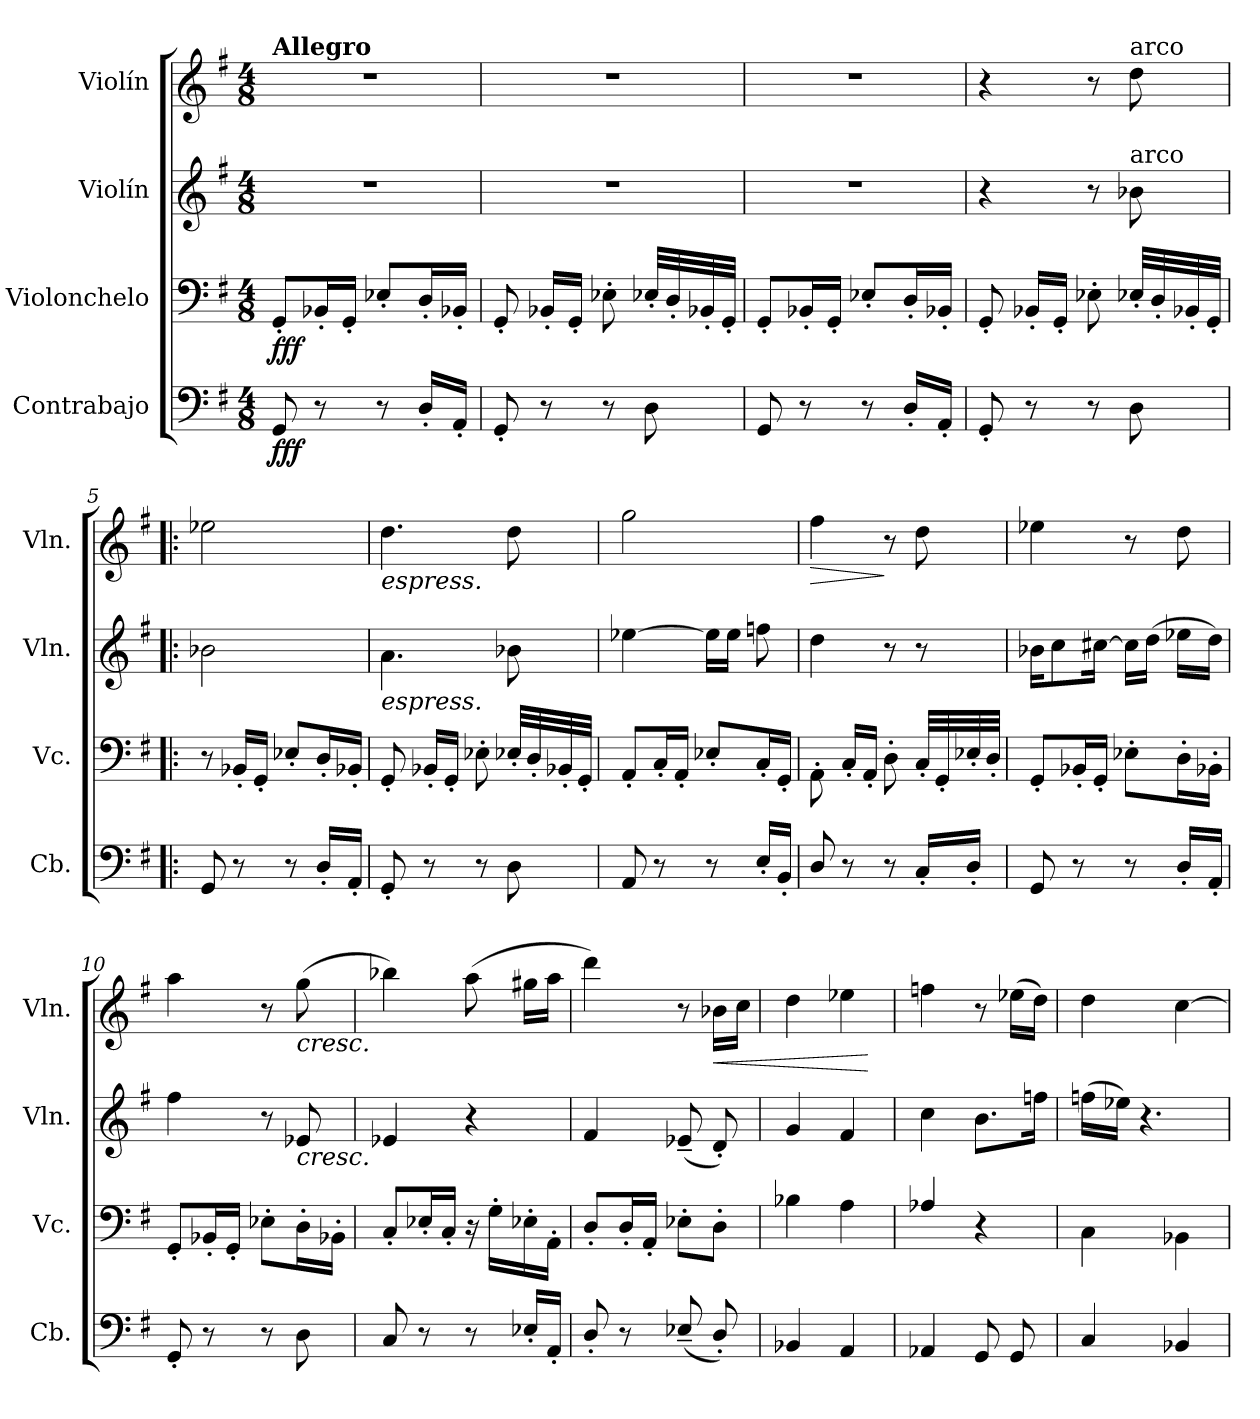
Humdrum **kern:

**kern	**dynam	**kern	**dynam	**kern	**kern	**dynam
*part4	*part4	*part3	*part3	*part2	*part1	*part1
*staff4	*staff4	*staff3	*staff3	*staff2	*staff1	*staff1
*I"Contrabajo	*	*I"Violonchelo	*	*I"Violín	*I"Violín	*
*I'Cb.	*	*I'Vc.	*	*I'Vln.	*I'Vln.	*
*clefF4	*	*clefF4	*	*clefG2	*clefG2	*
*ITrd7c12	*	*	*	*	*	*
*k[f#]	*	*k[f#]	*	*k[f#]	*k[f#]	*
*M4/8	*	*M4/8	*	*M4/8	*M4/8	*
*MM64	*	*MM64	*	*MM64	*MM64	*
=1	=1	=1	=1	=1	=1	=1
!	!	!	!	!	!LO:TX:a:B:t=Allegro	!
!	!LO:DY:b	!	!LO:DY:b	!	!	!
8GGG/	fff	8GG'/L	fff	2r	2r	.
8r	.	16BB-X'/L	.	.	.	.
.	.	16GG'/JJ	.	.	.	.
8r	.	8E-X'/L	.	.	.	.
16DD'/LL	.	16D'/L	.	.	.	.
16AAA'/JJ	.	16BB-X'/JJ	.	.	.	.
=2	=2	=2	=2	=2	=2	=2
8GGG'/	.	8GG'/	.	2r	2r	.
8r	.	16BB-X'/LL	.	.	.	.
.	.	16GG'/JJ	.	.	.	.
8r	.	8E-X'\	.	.	.	.
8DD\	.	32E-X'/LLL	.	.	.	.
.	.	32D'/	.	.	.	.
.	.	32BB-X'/	.	.	.	.
.	.	32GG'/JJJ	.	.	.	.
=3	=3	=3	=3	=3	=3	=3
8GGG/	.	8GG'/L	.	2r	2r	.
8r	.	16BB-X'/L	.	.	.	.
.	.	16GG'/JJ	.	.	.	.
8r	.	8E-X'/L	.	.	.	.
16DD'/LL	.	16D'/L	.	.	.	.
16AAA'/JJ	.	16BB-X'/JJ	.	.	.	.
=4	=4	=4	=4	=4	=4	=4
8GGG'/	.	8GG'/	.	4r	4r	.
8r	.	16BB-X'/LL	.	.	.	.
.	.	16GG'/JJ	.	.	.	.
8r	.	8E-X'\	.	8r	8r	.
!	!	!	!	!	!LO:TX:a:t=arco	!
!	!	!	!	!LO:TX:a:t=arco	!	!
8DD\	.	32E-X'/LLL	.	8b-X\	8dd\	.
.	.	32D'/	.	.	.	.
.	.	32BB-X'/	.	.	.	.
.	.	32GG'/JJJ	.	.	.	.
!!LO:LB:g=z
=5!|:	=5!|:	=5!|:	=5!|:	=5!|:	=5!|:	=5!|:
8GGG/	.	8r	.	2b-X\	2ee-X\	.
8r	.	16BB-X'/LL	.	.	.	.
.	.	16GG'/JJ	.	.	.	.
8r	.	8E-X'/L	.	.	.	.
16DD'/LL	.	16D'/L	.	.	.	.
16AAA'/JJ	.	16BB-X'/JJ	.	.	.	.
=6	=6	=6	=6	=6	=6	=6
!	!	!	!	!	!LO:TX:b:i:t=espress.	!
!	!	!	!	!LO:TX:b:i:t=espress.	!	!
8GGG'/	.	8GG'/	.	4.a\	4.dd\	.
8r	.	16BB-X'/LL	.	.	.	.
.	.	16GG'/JJ	.	.	.	.
8r	.	8E-X'\	.	.	.	.
8DD\	.	32E-X'/LLL	.	8b-X\	8dd\	.
.	.	32D'/	.	.	.	.
.	.	32BB-X'/	.	.	.	.
.	.	32GG'/JJJ	.	.	.	.
=7	=7	=7	=7	=7	=7	=7
8AAA/	.	8AA'/L	.	[4ee-X\	2gg\	.
8r	.	16C'/L	.	.	.	.
.	.	16AA'/JJ	.	.	.	.
8r	.	8E-X'/L	.	16ee-\LL]	.	.
.	.	.	.	16ee-\JJ	.	.
16EE'/LL	.	16C'/L	.	8ffn\	.	.
16BBB'/JJ	.	16GG'/JJ	.	.	.	.
=8	=8	=8	=8	=8	=8	=8
!	!	!	!	!	!	!LO:HP:b
8DD/	.	8AA'\	.	4dd\	4ff#\	>
8r	.	16C'/LL	.	.	.	.
.	.	16AA'/JJ	.	.	.	.
8r	.	8D'\	.	8r	8r	]
16CC'/LL	.	32C'/LLL	.	8r	8dd\	.
.	.	32GG'/	.	.	.	.
16DD'/JJ	.	32E-X'/	.	.	.	.
.	.	32D'/JJJ	.	.	.	.
!!LO:LB:g=z
=9	=9	=9	=9	=9	=9	=9
8GGG/	.	8GG'/L	.	16b-X\KL	4ee-X\	.
.	.	.	.	8cc\	.	.
8r	.	16BB-X'/L	.	.	.	.
.	.	16GG'/JJ	.	[16cc#X\Jk	.	.
8r	.	8E-X'\L	.	16cc#\LL]	8r	.
.	.	.	.	(>16dd\JJ	.	.
16DD'/LL	.	16D'\L	.	16ee-X\LL	8dd\	.
16AAA'/JJ	.	16BB-X'\JJ	.	16dd\JJ)	.	.
=10	=10	=10	=10	=10	=10	=10
8GGG'/	.	8GG'/L	.	4ff#\	4aa\	.
8r	.	16BB-X'/L	.	.	.	.
.	.	16GG'/JJ	.	.	.	.
8r	.	8E-X'\L	.	8r	8r	.
!	!	!	!	!	!LO:TX:b:i:t=cresc.	!
!	!	!	!	!LO:TX:b:i:t=cresc.	!	!
8DD\	.	16D'\L	.	8e-X/	(>8gg\	.
.	.	16BB-X'\JJ	.	.	.	.
=11	=11	=11	=11	=11	=11	=11
8CC/	.	8C'/L	.	4e-X/	4bb-X\)	.
8r	.	16E-X'/L	.	.	.	.
.	.	16C'/JJ	.	.	.	.
8r	.	16r	.	4r	(>8aa\	.
.	.	16G'\LL	.	.	.	.
16EE-X'/LL	.	16E-X'\	.	.	16gg#X\LL	.
16AAA'/JJ	.	16AA'\JJ	.	.	16aa\JJ	.
=12	=12	=12	=12	=12	=12	=12
8DD'/	.	8D'/L	.	4f#/	4ddd\)	.
8r	.	16D'/L	.	.	.	.
.	.	16AA'/JJ	.	.	.	.
(<8EE-X~/	.	8E-X'\L	.	(<8e-X~/	8r	.
!	!	!	!	!	!	!LO:HP:b
8DD'/)	.	8D'\J	.	8d'/)	16b-X\LL	<
.	.	.	.	.	16cc\JJ	.
=13	=13	=13	=13	=13	=13	=13
4BBB-X/	.	4B-X\	.	4g/	4dd\	.
4AAA/	.	4A\	.	4f#/	4ee-X\	.
.	.	.	.	.	.	[
=14	=14	=14	=14	=14	=14	=14
4AAA-X/	.	4A-X/	.	4cc\	4ffn\	.
8GGG/	.	4r	.	8.b\L	8r	.
8GGG/	.	.	.	.	(>16ee-X\LL	.
.	.	.	.	16ffn\Jk	16dd\JJ)	.
!!LO:PB:g=z
=15	=15	=15	=15	=15	=15	=15
4CC/	.	4C\	.	(>16ffn\LL	4dd\	.
.	.	.	.	16ee-X\JJ)	.	.
.	.	.	.	4.r	.	.
4BBB-X/	.	4BB-X\	.	.	[4cc\	.
=	=	=	=	=	=	=
*-	*-	*-	*-	*-	*-	*-
